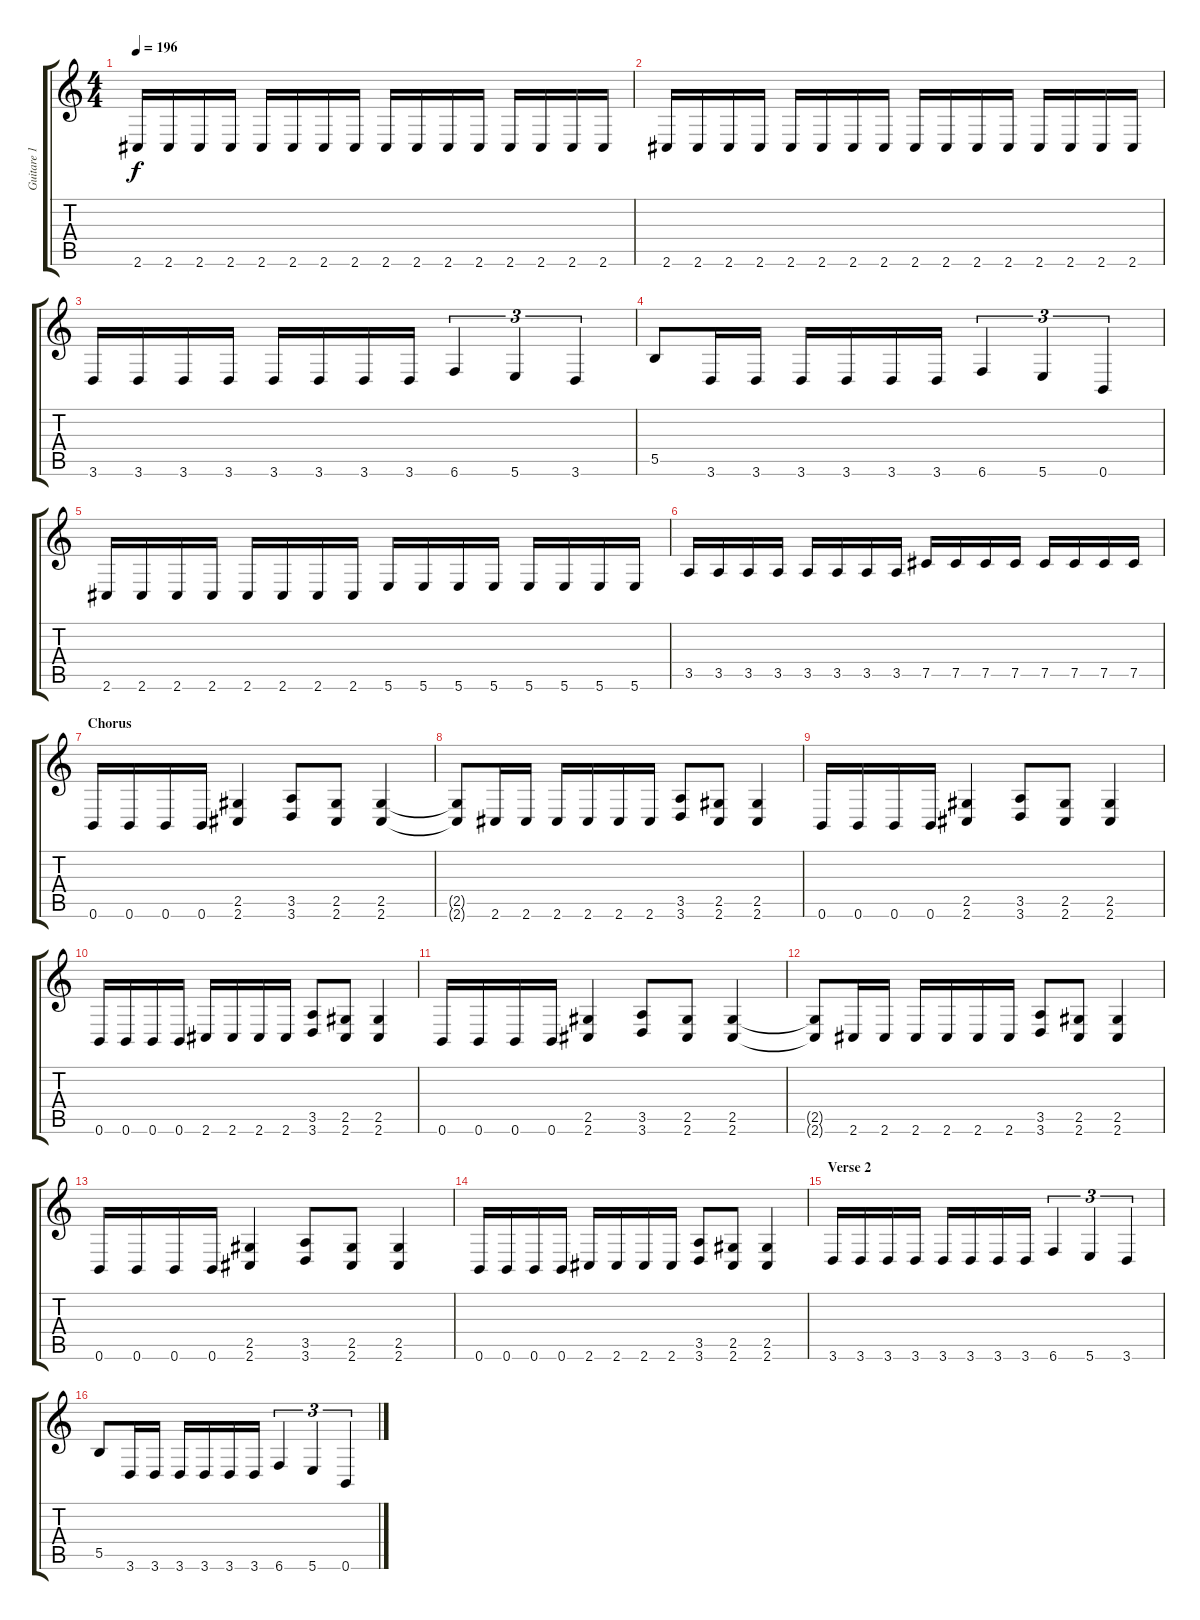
\track ("Guitare 1" "Guitare 1") {instrument distortionguitar}
\staff {score tabs}
\tuning (Db4 Ab3 E3 B2 Gb2 B1) {hide}
\ts (4 4)
\tempo 196
\clef g2
\ks c
2.6.16{dy f} 2.6.16 2.6.16 2.6.16 2.6.16 2.6.16 2.6.16 2.6.16 2.6.16 2.6.16 2.6.16 2.6.16 2.6.16 2.6.16 2.6.16 2.6.16 |
2.6.16 2.6.16 2.6.16 2.6.16 2.6.16 2.6.16 2.6.16 2.6.16 2.6.16 2.6.16 2.6.16 2.6.16 2.6.16 2.6.16 2.6.16 2.6.16 |
3.6.16 3.6.16 3.6.16 3.6.16 3.6.16 3.6.16 3.6.16 3.6.16 6.6.4{tu (3 2)} 5.6.4{tu (3 2)} 3.6.4{tu (3 2)} |
5.5.8 3.6.16 3.6.16 3.6.16 3.6.16 3.6.16 3.6.16 6.6.4{tu (3 2)} 5.6.4{tu (3 2)} 0.6.4{tu (3 2)} |
2.6.16 2.6.16 2.6.16 2.6.16 2.6.16 2.6.16 2.6.16 2.6.16 5.6.16 5.6.16 5.6.16 5.6.16 5.6.16 5.6.16 5.6.16 5.6.16 |
3.5.16 3.5.16 3.5.16 3.5.16 3.5.16 3.5.16 3.5.16 3.5.16 7.5.16 7.5.16 7.5.16 7.5.16 7.5.16 7.5.16 7.5.16 7.5.16 |
\section ("" "Chorus")
0.6.16 0.6.16 0.6.16 0.6.16 (2.5 2.6).4 (3.5 3.6).8 (2.5 2.6).8 (2.5 2.6).4 |
(2.5{t} 2.6{t}).8 2.6.16 2.6.16 2.6.16 2.6.16 2.6.16 2.6.16 (3.5 3.6).8 (2.5 2.6).8 (2.5 2.6).4 |
0.6.16 0.6.16 0.6.16 0.6.16 (2.5 2.6).4 (3.5 3.6).8 (2.5 2.6).8 (2.5 2.6).4 |
0.6.16 0.6.16 0.6.16 0.6.16 2.6.16 2.6.16 2.6.16 2.6.16 (3.5 3.6).8 (2.5 2.6).8 (2.5 2.6).4 |
0.6.16 0.6.16 0.6.16 0.6.16 (2.5 2.6).4 (3.5 3.6).8 (2.5 2.6).8 (2.5 2.6).4 |
(2.5{t} 2.6{t}).8 2.6.16 2.6.16 2.6.16 2.6.16 2.6.16 2.6.16 (3.5 3.6).8 (2.5 2.6).8 (2.5 2.6).4 |
0.6.16 0.6.16 0.6.16 0.6.16 (2.5 2.6).4 (3.5 3.6).8 (2.5 2.6).8 (2.5 2.6).4 |
0.6.16 0.6.16 0.6.16 0.6.16 2.6.16 2.6.16 2.6.16 2.6.16 (3.5 3.6).8 (2.5 2.6).8 (2.5 2.6).4 |
\section ("" "Verse 2")
3.6.16 3.6.16 3.6.16 3.6.16 3.6.16 3.6.16 3.6.16 3.6.16 6.6.4{tu (3 2)} 5.6.4{tu (3 2)} 3.6.4{tu (3 2)} |
5.5.8 3.6.16 3.6.16 3.6.16 3.6.16 3.6.16 3.6.16 6.6.4{tu (3 2)} 5.6.4{tu (3 2)} 0.6.4{tu (3 2)}
